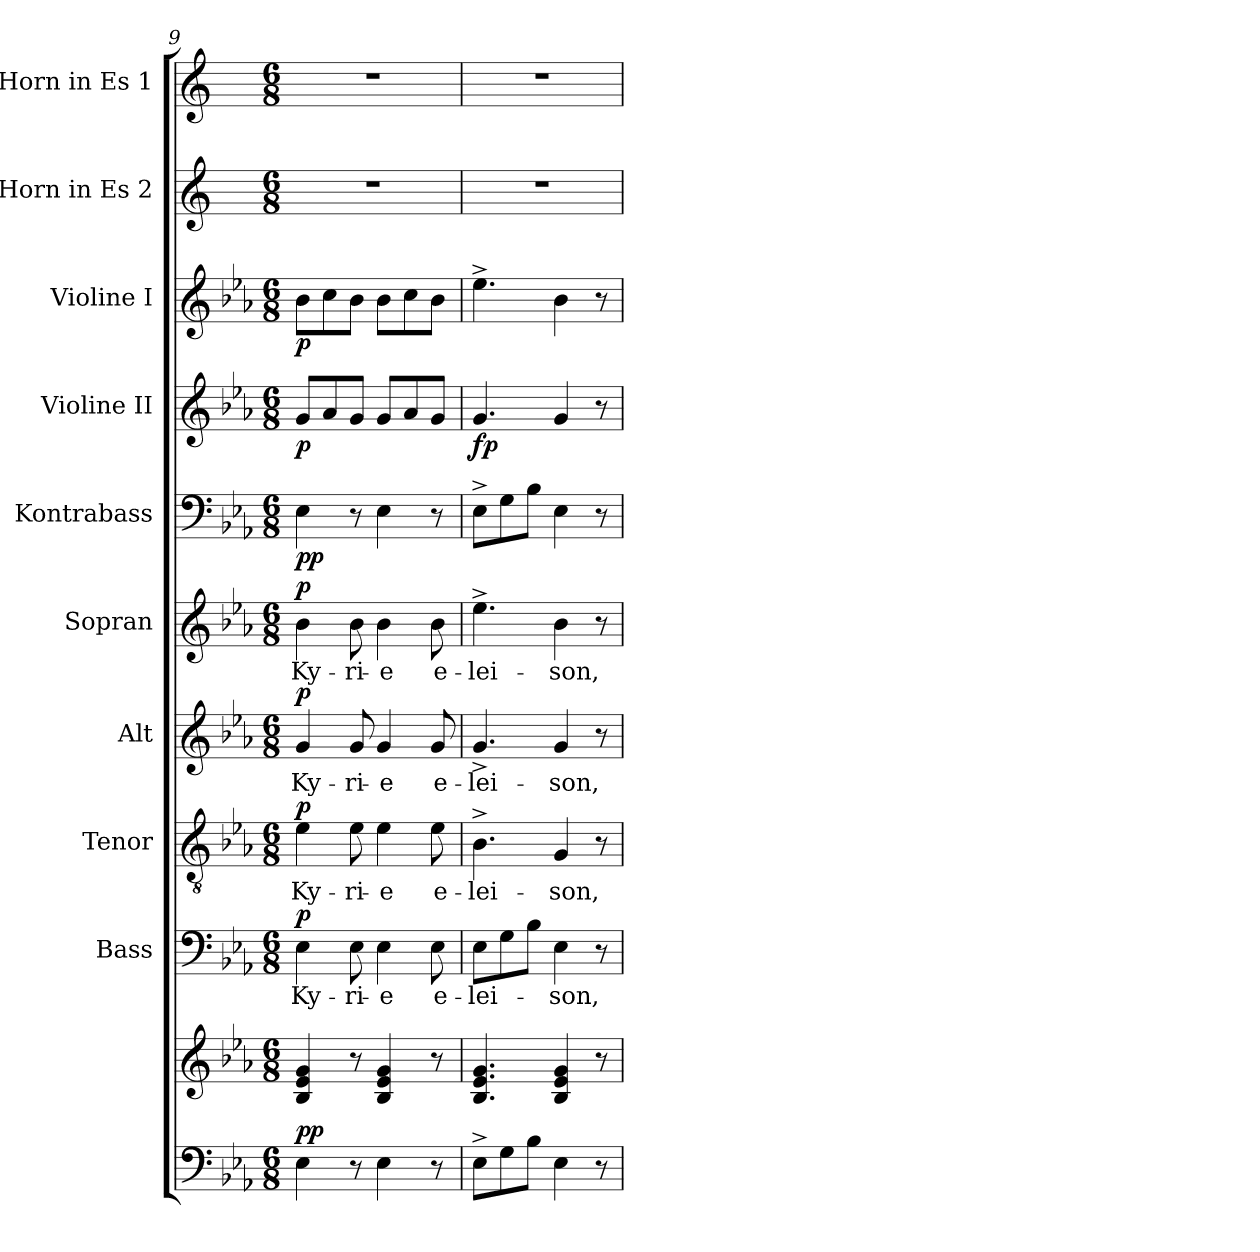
**kern	**kern	**dynam	**kern	**text	**dynam	**kern	**text	**dynam	**kern	**text	**dynam	**kern	**text	**dynam	**kern	**dynam	**kern	**dynam	**kern	**dynam	**kern	**kern
*part10	*part10	*part10	*part9	*part9	*part9	*part8	*part8	*part8	*part7	*part7	*part7	*part6	*part6	*part6	*part5	*part5	*part4	*part4	*part3	*part3	*part2	*part1
*staff11	*staff10	*staff10/11	*staff9	*staff9	*staff9	*staff8	*staff8	*staff8	*staff7	*staff7	*staff7	*staff6	*staff6	*staff6	*staff5	*staff5	*staff4	*staff4	*staff3	*staff3	*staff2	*staff1
*	*	*	*I"Bass	*	*	*I"Tenor	*	*	*I"Alt	*	*	*I"Sopran	*	*	*I"Kontrabass	*	*I"Violine II	*	*I"Violine I	*	*I"Horn in Es 2	*I"Horn in Es 1
*	*	*	*I'B.	*	*	*I'T.	*	*	*I'A.	*	*	*I'S.	*	*	*I'Kb.	*	*I'Vl. II	*	*I'Vl. I	*	*I'Hr. Es 2	*I'Hr. Es 1
*clefF4	*clefG2	*	*clefF4	*	*	*clefGv2	*	*	*clefG2	*	*	*clefG2	*	*	*clefF4	*	*clefG2	*	*clefG2	*	*clefG2	*clefG2
*	*	*	*	*	*	*	*	*	*	*	*	*	*	*	*ITrd7c12	*	*	*	*	*	*ITrd5c9	*ITrd5c9
*k[b-e-a-]	*k[b-e-a-]	*	*k[b-e-a-]	*	*	*k[b-e-a-]	*	*	*k[b-e-a-]	*	*	*k[b-e-a-]	*	*	*k[b-e-a-]	*	*k[b-e-a-]	*	*k[b-e-a-]	*	*k[b-e-a-]	*k[b-e-a-]
*E-:	*E-:	*	*E-:	*	*	*E-:	*	*	*E-:	*	*	*E-:	*	*	*E-:	*	*E-:	*	*E-:	*	*E-:	*E-:
*M6/8	*M6/8	*	*M6/8	*	*	*M6/8	*	*	*M6/8	*	*	*M6/8	*	*	*M6/8	*	*M6/8	*	*M6/8	*	*M6/8	*M6/8
=9	=9	=9	=9	=9	=9	=9	=9	=9	=9	=9	=9	=9	=9	=9	=9	=9	=9	=9	=9	=9	=9	=9
!	!	!LO:DY:a=2	!	!LO:LY:b	!LO:DY:a	!	!LO:LY:b	!LO:DY:a	!	!LO:LY:b	!LO:DY:a	!	!LO:LY:b	!LO:DY:a	!	!LO:DY:b	!	!LO:DY:b	!	!LO:DY:b	!	!
4E-\	4B-/ 4e-/ 4g/	pp	4E-\	Ky-	p	4e-\	Ky-	p	4g/	Ky-	p	4b-\	Ky-	p	4EE-\	pp	8g/L	p	8b-\L	p	2.r	2.r
.	.	.	.	.	.	.	.	.	.	.	.	.	.	.	.	.	8a-/	.	8cc\	.	.	.
!	!	!	!	!LO:LY:b	!	!	!LO:LY:b	!	!	!LO:LY:b	!	!	!LO:LY:b	!	!	!	!	!	!	!	!	!
8r	8r	.	8E-\	-ri-	.	8e-\	-ri-	.	8g/	-ri-	.	8b-\	-ri-	.	8r	.	8g/J	.	8b-\J	.	.	.
!	!	!	!	!LO:LY:b	!	!	!LO:LY:b	!	!	!LO:LY:b	!	!	!LO:LY:b	!	!	!	!	!	!	!	!	!
4E-\	4B-/ 4e-/ 4g/	.	4E-\	-e	.	4e-\	-e	.	4g/	-e	.	4b-\	-e	.	4EE-\	.	8g/L	.	8b-\L	.	.	.
.	.	.	.	.	.	.	.	.	.	.	.	.	.	.	.	.	8a-/	.	8cc\	.	.	.
!	!	!	!	!LO:LY:b	!	!	!LO:LY:b	!	!	!LO:LY:b	!	!	!LO:LY:b	!	!	!	!	!	!	!	!	!
8r	8r	.	8E-\	e-	.	8e-\	e-	.	8g/	e-	.	8b-\	e-	.	8r	.	8g/J	.	8b-\J	.	.	.
=10	=10	=10	=10	=10	=10	=10	=10	=10	=10	=10	=10	=10	=10	=10	=10	=10	=10	=10	=10	=10	=10	=10
!	!	!	!	!LO:LY:b	!	!	!LO:LY:b	!	!	!LO:LY:b	!	!	!LO:LY:b	!	!	!	!	!LO:DY:b	!	!	!	!
8E-^>\L	4.B-/ 4.e-/ 4.g/	.	8E-\L	-lei-	.	4.B-^>\	-lei-	.	4.g^>/	-lei-	.	4.ee-^>\	-lei-	.	8EE-^>\L	.	4.g/	fp	4.ee-^>\	.	2.r	2.r
8G\	.	.	8G\	.	.	.	.	.	.	.	.	.	.	.	8GG\	.	.	.	.	.	.	.
8B-\J	.	.	8B-\J	.	.	.	.	.	.	.	.	.	.	.	8BB-\J	.	.	.	.	.	.	.
!	!	!	!	!LO:LY:b	!	!	!LO:LY:b	!	!	!LO:LY:b	!	!	!LO:LY:b	!	!	!	!	!	!	!	!	!
4E-\	4B-/ 4e-/ 4g/	.	4E-\	-son,	.	4G/	-son,	.	4g/	-son,	.	4b-\	-son,	.	4EE-\	.	4g/	.	4b-\	.	.	.
8r	8r	.	8r	.	.	8r	.	.	8r	.	.	8r	.	.	8r	.	8r	.	8r	.	.	.
=	=	=	=	=	=	=	=	=	=	=	=	=	=	=	=	=	=	=	=	=	=	=
*-	*-	*-	*-	*-	*-	*-	*-	*-	*-	*-	*-	*-	*-	*-	*-	*-	*-	*-	*-	*-	*-	*-
